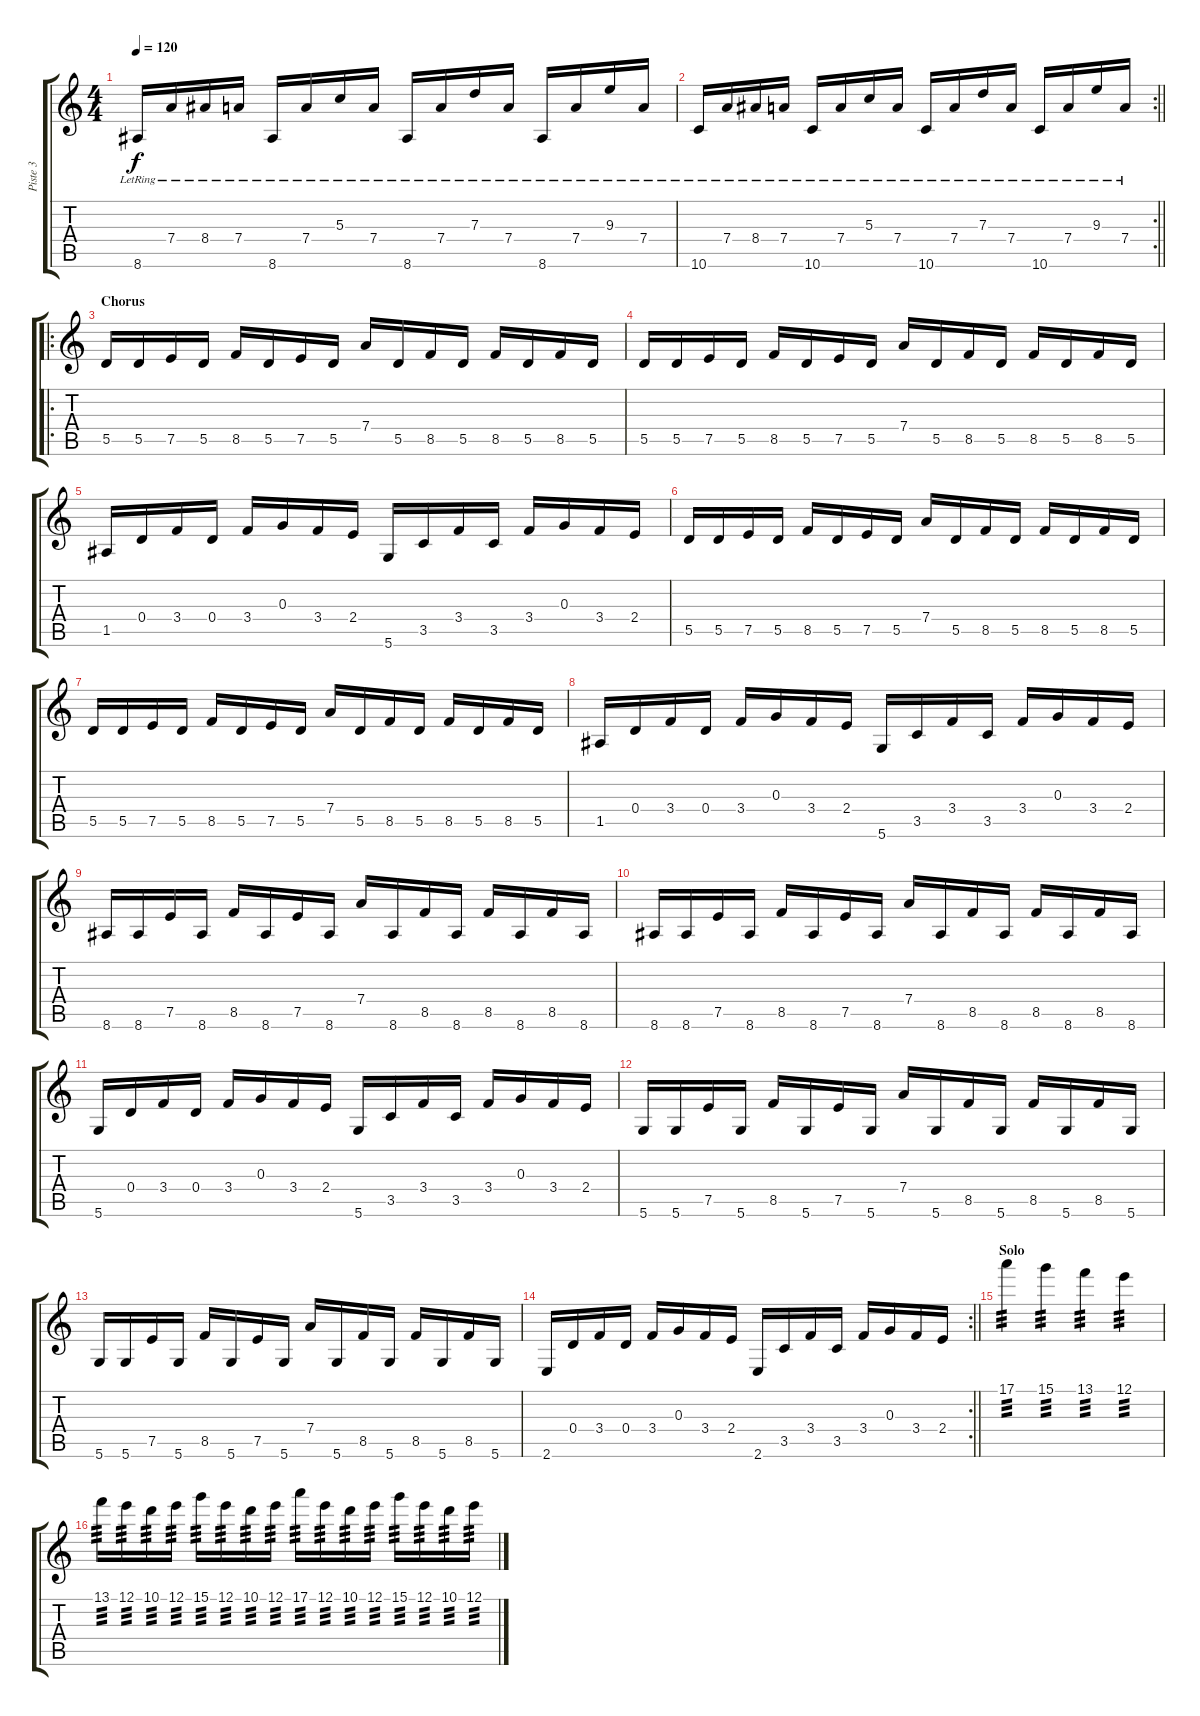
\track ("Piste 3" "Piste 3") {instrument distortionguitar}
\staff {score tabs}
\tuning (E4 B3 G3 D3 A2 D2) {hide}
\ts (4 4)
\tempo 120
\clef g2
\ks c
8.6{lr}.16{dy f instrument electricguitarclean} 7.4{lr}.16 8.4{lr}.16 7.4{lr}.16 8.6{lr}.16 7.4{lr}.16 5.3{lr}.16 7.4{lr}.16 8.6{lr}.16 7.4{lr}.16 7.3{lr}.16 7.4{lr}.16 8.6{lr}.16 7.4{lr}.16 9.3{lr}.16 7.4{lr}.16 |
\rc 2
\barLineRight lightlight
10.6{lr}.16{instrument electricguitarclean} 7.4{lr}.16 8.4{lr}.16 7.4{lr}.16 10.6{lr}.16 7.4{lr}.16 5.3{lr}.16 7.4{lr}.16 10.6{lr}.16 7.4{lr}.16 7.3{lr}.16 7.4{lr}.16 10.6{lr}.16 7.4{lr}.16 9.3{lr}.16 7.4{lr}.16 |
\ro
\section ("" "Chorus")
5.5.16{instrument distortionguitar} 5.5.16 7.5.16 5.5.16 8.5.16 5.5.16 7.5.16 5.5.16 7.4.16 5.5.16 8.5.16 5.5.16 8.5.16 5.5.16 8.5.16 5.5.16 |
5.5.16 5.5.16 7.5.16 5.5.16 8.5.16 5.5.16 7.5.16 5.5.16 7.4.16 5.5.16 8.5.16 5.5.16 8.5.16 5.5.16 8.5.16 5.5.16 |
1.5.16 0.4.16 3.4.16 0.4.16 3.4.16 0.3.16 3.4.16 2.4.16 5.6.16 3.5.16 3.4.16 3.5.16 3.4.16 0.3.16 3.4.16 2.4.16 |
5.5.16 5.5.16 7.5.16 5.5.16 8.5.16 5.5.16 7.5.16 5.5.16 7.4.16 5.5.16 8.5.16 5.5.16 8.5.16 5.5.16 8.5.16 5.5.16 |
5.5.16 5.5.16 7.5.16 5.5.16 8.5.16 5.5.16 7.5.16 5.5.16 7.4.16 5.5.16 8.5.16 5.5.16 8.5.16 5.5.16 8.5.16 5.5.16 |
1.5.16 0.4.16 3.4.16 0.4.16 3.4.16 0.3.16 3.4.16 2.4.16 5.6.16 3.5.16 3.4.16 3.5.16 3.4.16 0.3.16 3.4.16 2.4.16 |
8.6.16 8.6.16 7.5.16 8.6.16 8.5.16 8.6.16 7.5.16 8.6.16 7.4.16 8.6.16 8.5.16 8.6.16 8.5.16 8.6.16 8.5.16 8.6.16 |
8.6.16 8.6.16 7.5.16 8.6.16 8.5.16 8.6.16 7.5.16 8.6.16 7.4.16 8.6.16 8.5.16 8.6.16 8.5.16 8.6.16 8.5.16 8.6.16 |
5.6.16 0.4.16 3.4.16 0.4.16 3.4.16 0.3.16 3.4.16 2.4.16 5.6.16 3.5.16 3.4.16 3.5.16 3.4.16 0.3.16 3.4.16 2.4.16 |
5.6.16 5.6.16 7.5.16 5.6.16 8.5.16 5.6.16 7.5.16 5.6.16 7.4.16 5.6.16 8.5.16 5.6.16 8.5.16 5.6.16 8.5.16 5.6.16 |
5.6.16 5.6.16 7.5.16 5.6.16 8.5.16 5.6.16 7.5.16 5.6.16 7.4.16 5.6.16 8.5.16 5.6.16 8.5.16 5.6.16 8.5.16 5.6.16 |
\rc 2
\barLineRight lightlight
2.6.16 0.4.16 3.4.16 0.4.16 3.4.16 0.3.16 3.4.16 2.4.16 2.6.16 3.5.16 3.4.16 3.5.16 3.4.16 0.3.16 3.4.16 2.4.16 |
\section ("" "Solo")
17.1.4{tp 3 volume 9} 15.1.4{tp 3} 13.1.4{tp 3} 12.1.4{tp 3} |
13.1.16{tp 3} 12.1.16{tp 3} 10.1.16{tp 3} 12.1.16{tp 3} 15.1.16{tp 3} 12.1.16{tp 3} 10.1.16{tp 3} 12.1.16{tp 3} 17.1.16{tp 3} 12.1.16{tp 3} 10.1.16{tp 3} 12.1.16{tp 3} 15.1.16{tp 3} 12.1.16{tp 3} 10.1.16{tp 3} 12.1.16{tp 3}
